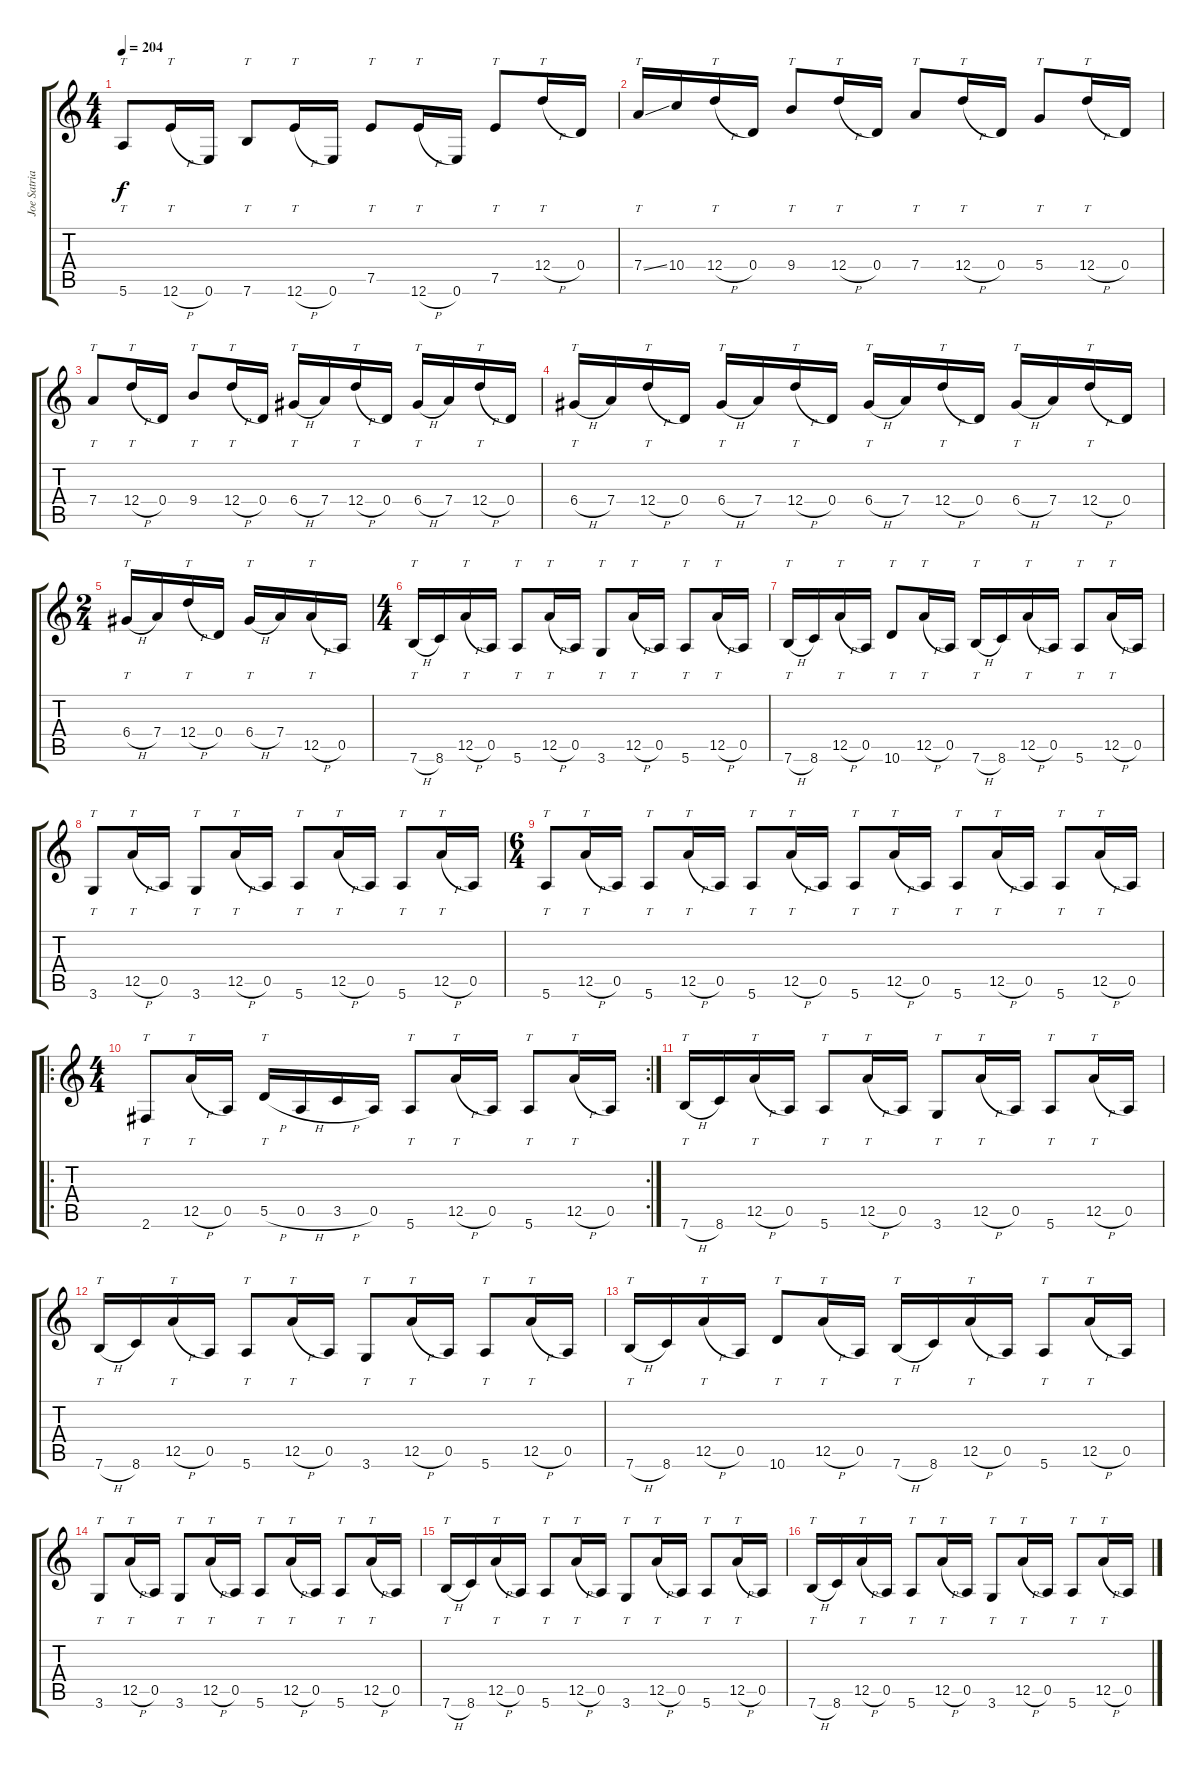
\track ("Joe Satriani (El. Guitar)" "Joe Satria") {instrument electricguitarclean}
\staff {score tabs}
\tuning (E4 B3 G3 D3 A2 E2) {hide}
\ts (4 4)
\tempo 204
\clef g2
\ks c
5.6.8{tt dy f} 12.6{h}.16{tt} 0.6.16 7.6.8{tt} 12.6{h}.16{tt} 0.6.16 7.5.8{tt} 12.6{h}.16{tt} 0.6.16 7.5.8{tt} 12.4{h}.16{tt} 0.4.16 |
7.4{ss}.16{tt} 10.4.16 12.4{h}.16{tt} 0.4.16 9.4.8{tt} 12.4{h}.16{tt} 0.4.16 7.4.8{tt} 12.4{h}.16{tt} 0.4.16 5.4.8{tt} 12.4{h}.16{tt} 0.4.16 |
7.4.8{tt} 12.4{h}.16{tt} 0.4.16 9.4.8{tt} 12.4{h}.16{tt} 0.4.16 6.4{h}.16{tt} 7.4.16 12.4{h}.16{tt} 0.4.16 6.4{h}.16{tt} 7.4.16 12.4{h}.16{tt} 0.4.16 |
6.4{h}.16{tt} 7.4.16 12.4{h}.16{tt} 0.4.16 6.4{h}.16{tt} 7.4.16 12.4{h}.16{tt} 0.4.16 6.4{h}.16{tt} 7.4.16 12.4{h}.16{tt} 0.4.16 6.4{h}.16{tt} 7.4.16 12.4{h}.16{tt} 0.4.16 |
\ts (2 4)
6.4{h}.16{tt} 7.4.16 12.4{h}.16{tt} 0.4.16 6.4{h}.16{tt} 7.4.16 12.5{h}.16{tt} 0.5.16 |
\ts (4 4)
7.6{h}.16{tt} 8.6.16 12.5{h}.16{tt} 0.5.16 5.6.8{tt} 12.5{h}.16{tt} 0.5.16 3.6.8{tt} 12.5{h}.16{tt} 0.5.16 5.6.8{tt} 12.5{h}.16{tt} 0.5.16 |
7.6{h}.16{tt} 8.6.16 12.5{h}.16{tt} 0.5.16 10.6.8{tt} 12.5{h}.16{tt} 0.5.16 7.6{h}.16{tt} 8.6.16 12.5{h}.16{tt} 0.5.16 5.6.8{tt} 12.5{h}.16{tt} 0.5.16 |
3.6.8{tt} 12.5{h}.16{tt} 0.5.16 3.6.8{tt} 12.5{h}.16{tt} 0.5.16 5.6.8{tt} 12.5{h}.16{tt} 0.5.16 5.6.8{tt} 12.5{h}.16{tt} 0.5.16 |
\ts (6 4)
5.6.8{tt} 12.5{h}.16{tt} 0.5.16 5.6.8{tt} 12.5{h}.16{tt} 0.5.16 5.6.8{tt} 12.5{h}.16{tt} 0.5.16 5.6.8{tt} 12.5{h}.16{tt} 0.5.16 5.6.8{tt} 12.5{h}.16{tt} 0.5.16 5.6.8{tt} 12.5{h}.16{tt} 0.5.16 |
\ro
\rc 2
\ts (4 4)
2.6.8{tt} 12.5{h}.16{tt} 0.5.16 5.5{h}.16{tt} 0.5{h}.16 3.5{h}.16 0.5.16 5.6.8{tt} 12.5{h}.16{tt} 0.5.16 5.6.8{tt} 12.5{h}.16{tt} 0.5.16 |
7.6{h}.16{tt} 8.6.16 12.5{h}.16{tt} 0.5.16 5.6.8{tt} 12.5{h}.16{tt} 0.5.16 3.6.8{tt} 12.5{h}.16{tt} 0.5.16 5.6.8{tt} 12.5{h}.16{tt} 0.5.16 |
7.6{h}.16{tt} 8.6.16 12.5{h}.16{tt} 0.5.16 5.6.8{tt} 12.5{h}.16{tt} 0.5.16 3.6.8{tt} 12.5{h}.16{tt} 0.5.16 5.6.8{tt} 12.5{h}.16{tt} 0.5.16 |
7.6{h}.16{tt} 8.6.16 12.5{h}.16{tt} 0.5.16 10.6.8{tt} 12.5{h}.16{tt} 0.5.16 7.6{h}.16{tt} 8.6.16 12.5{h}.16{tt} 0.5.16 5.6.8{tt} 12.5{h}.16{tt} 0.5.16 |
3.6.8{tt} 12.5{h}.16{tt} 0.5.16 3.6.8{tt} 12.5{h}.16{tt} 0.5.16 5.6.8{tt} 12.5{h}.16{tt} 0.5.16 5.6.8{tt} 12.5{h}.16{tt} 0.5.16 |
7.6{h}.16{tt} 8.6.16 12.5{h}.16{tt} 0.5.16 5.6.8{tt} 12.5{h}.16{tt} 0.5.16 3.6.8{tt} 12.5{h}.16{tt} 0.5.16 5.6.8{tt} 12.5{h}.16{tt} 0.5.16 |
7.6{h}.16{tt} 8.6.16 12.5{h}.16{tt} 0.5.16 5.6.8{tt} 12.5{h}.16{tt} 0.5.16 3.6.8{tt} 12.5{h}.16{tt} 0.5.16 5.6.8{tt} 12.5{h}.16{tt} 0.5.16
